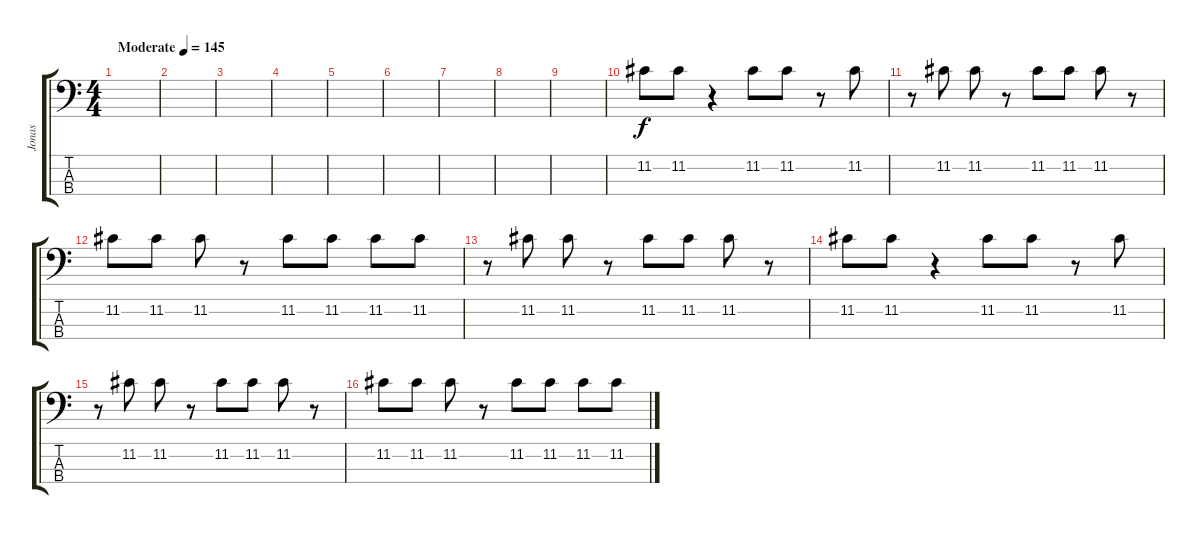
\track ("Jonas" "Jonas") {instrument slapbass2}
\staff {score tabs}
\tuning (G2 D2 A1 E1) {hide}
\ts (4 4)
\tempo (145 "Moderate")
\clef f4
\ks c
|
|
|
|
|
|
|
|
|
11.2.8 11.2.8 r.4 11.2.8 11.2.8 r.8 11.2.8 |
r.8 11.2.8 11.2.8 r.8 11.2.8 11.2.8 11.2.8 r.8 |
11.2.8 11.2.8 11.2.8 r.8 11.2.8 11.2.8 11.2.8 11.2.8 |
r.8 11.2.8 11.2.8 r.8 11.2.8 11.2.8 11.2.8 r.8 |
11.2.8 11.2.8 r.4 11.2.8 11.2.8 r.8 11.2.8 |
r.8 11.2.8 11.2.8 r.8 11.2.8 11.2.8 11.2.8 r.8 |
11.2.8 11.2.8 11.2.8 r.8 11.2.8 11.2.8 11.2.8 11.2.8
